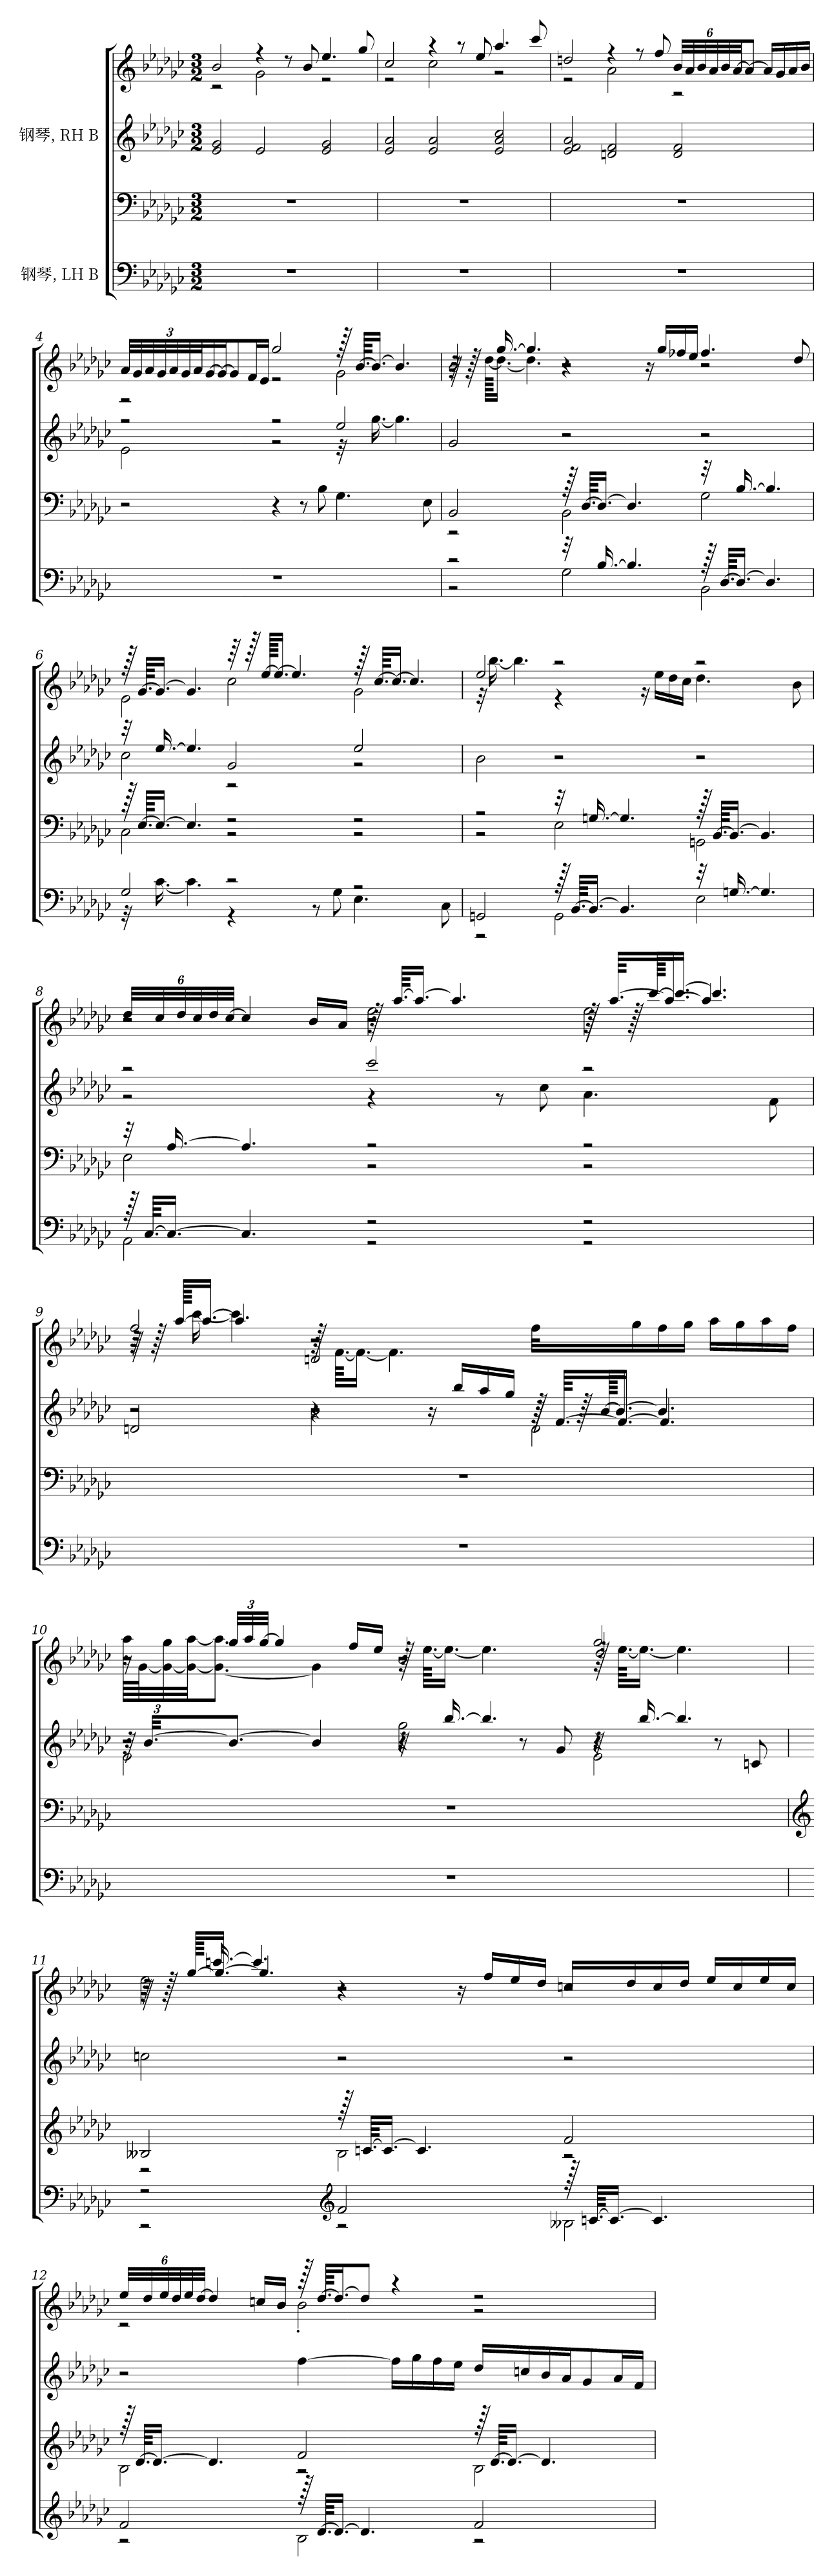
**kern	**kern	**kern	**kern
*part2	*part2	*part1	*part1
*staff4	*staff3	*staff2	*staff1
*I"钢琴, LH B	*	*I"钢琴, RH B	*
*clefF4	*clefF4	*clefG2	*clefG2
*k[b-e-a-d-g-c-]	*k[b-e-a-d-g-c-]	*k[b-e-a-d-g-c-]	*k[b-e-a-d-g-c-]
*M3/2	*M3/2	*M3/2	*M3/2
*MM83	*MM83	*MM83	*MM83
=1	=1	=1	=1
*	*	*	*^
1.r	1.r	2e-/ 2g-/	2b-/	2r
.	.	2e-/	4r	2g-\
.	.	.	8r	.
.	.	.	8b-/	.
.	.	2e-/ 2g-/	4.ee-/	2r
.	.	.	8gg-/	.
=2	=2	=2	=2	=2
1.r	1.r	2e-/ 2a-/	2cc-/	2r
.	.	2e-/ 2a-/	4r	2cc-\
.	.	.	8r	.
.	.	.	8ee-/	.
.	.	2e-/ 2a-/ 2cc-/	4.aa-/	2r
.	.	.	8ccc-/	.
=3	=3	=3	=3	=3
1.r	1.r	2e-/ 2f/ 2a-/	2ddn/	2r
.	.	2dn/ 2f/	4r	2a-\
.	.	.	8r	.
.	.	.	8ff/	.
*	*	*	*Xbrackettup	*
.	.	2d/ 2f/	48b-/LLL	2r
.	.	.	48a-/	.
.	.	.	48b-/	.
.	.	.	48a-/	.
.	.	.	48b-/	.
.	.	.	[48a-/JJ	.
.	.	.	8a-/J_	.
.	.	.	16a-/LL]	.
.	.	.	16g-/	.
.	.	.	16a-/	.
.	.	.	16b-/JJ	.
!!LO:LB:g=z	!!
=4	=4	=4	=4	=4
*	*	*^	*	*
1.r	2r	2r	2e-\	48a-/LLL	2r
.	.	.	.	48g-/	.
.	.	.	.	48a-/	.
.	.	.	.	48g-/	.
.	.	.	.	48a-/	.
.	.	.	.	48g-/	.
.	.	.	.	48a-/J	.
.	.	.	.	[24g-/	.
.	.	.	.	16g-/J_	.
.	.	.	.	8g-/]	.
.	.	.	.	16f/L	.
.	.	.	.	16e-/JJ	.
.	4r	2r	2r	2gg-/	2r
.	8r	.	.	.	.
.	8B-\	.	.	.	.
.	4.G-\	2ee-/	32r	128r	2g-\
.	.	.	.	[64.b-/KKLL	.
.	.	.	[16.gg-\	16.b-/JJ_	.
.	.	.	4.gg-\]	4.b-/]	.
.	8E-\	.	.	.	.
*	*	*v	*v	*	*
!!LO:LB:g=z
=5	=5	=5	=5	=5
*^	*^	*	*	*^
2r	2r	2BB-/	2r	2g-/	32r	64r	2b-/
.	.	.	.	.	.	128r	.
.	.	.	.	.	.	[128dd-\KKKLL	.
.	.	.	.	.	[16.gg-/	16.dd-\JJ_	.
.	.	.	.	.	4.gg-/]	4.dd-\]	.
32r	2G-\	128r	2BB-\	2r	4r	2r	2r
.	.	[64.D-/KKLL	.	.	.	.	.
[16.B-/	.	16.D-/JJ_	.	.	.	.	.
4.B-/]	.	4.D-/]	.	.	.	.	.
.	.	.	.	.	16r	.	.
.	.	.	.	.	16gg-/LL	.	.
.	.	.	.	.	16ff-X/	.	.
.	.	.	.	.	16ee-/JJ	.	.
128r	2BB-\	32r	2G-\	2r	4.ff-/	2r	2r
[64.D-/KKLL	.	.	.	.	.	.	.
16.D-/JJ_	.	[16.B-/	.	.	.	.	.
4.D-/]	.	4.B-/]	.	.	.	.	.
.	.	.	.	.	8dd-/	.	.
*	*	*	*	*	*	*v	*v
!!LO:PB:g=z
=6	=6	=6	=6	=6	=6	=6
*	*	*	*	*^	*	*
2G-/	32r	128r	2C-\	32r	2cc-\	128r	2e-\
.	.	[64.E-/KKLL	.	.	.	[64.g-/KKLL	.
.	[16.c-\	16.E-/JJ_	.	[16.ee-/	.	16.g-/JJ_	.
.	4.c-\]	4.E-/]	.	4.ee-/]	.	4.g-/]	.
2r	4r	2r	2r	2g-/	2r	64r	2cc-\
.	.	.	.	.	.	128r	.
.	.	.	.	.	.	[128ee-/KKKLL	.
.	.	.	.	.	.	16.ee-/JJ_	.
.	.	.	.	.	.	4.ee-/]	.
.	8r	.	.	.	.	.	.
.	8G-\	.	.	.	.	.	.
2r	4.E-\	2r	2r	2ee-/	2r	128r	2g-\
.	.	.	.	.	.	[64.cc-/KKLL	.
.	.	.	.	.	.	16.cc-/JJ_	.
.	.	.	.	.	.	4.cc-/]	.
.	8C-\	.	.	.	.	.	.
*	*	*	*	*v	*v	*	*
!!LO:LB:g=z	!!
=7	=7	=7	=7	=7	=7	=7
2GGn/	2r	2r	2r	2b-\	2ee-/	32r
.	.	.	.	.	.	[16.bb-\
.	.	.	.	.	.	4.bb-\]
128r	2GG\	32r	2E-\	2r	2r	4r
[64.BB-/KKLL	.	.	.	.	.	.
16.BB-/JJ_	.	[16.Gn/	.	.	.	.
4.BB-/]	.	4.G/]	.	.	.	.
.	.	.	.	.	.	16r
.	.	.	.	.	.	16ee-\LL
.	.	.	.	.	.	16dd-\
.	.	.	.	.	.	16cc-\JJ
32r	2E-\	128r	2GGn\	2r	2r	4.dd-\
.	.	[64.BB-/KKLL	.	.	.	.
[16.Gn/	.	16.BB-/JJ_	.	.	.	.
4.G/]	.	4.BB-/]	.	.	.	.
.	.	.	.	.	.	8b-\
!!LO:LB:g=z
=8	=8	=8	=8	=8	=8	=8
*	*	*	*	*^	*	*^
128r	2AA-\	32r	2E-\	2r	2r	2r	2r	48dd-/LLL
[64.C-/KKLL	.	.	.	.	.	.	.	.
.	.	.	.	.	.	.	.	48cc-/
16.C-/JJ_	.	[16.A-/	.	.	.	.	.	.
.	.	.	.	.	.	.	.	48dd-/
.	.	.	.	.	.	.	.	48cc-/
.	.	.	.	.	.	.	.	48dd-/
.	.	.	.	.	.	.	.	[48cc-/JJJ
4.C-/]	.	4.A-/]	.	.	.	.	.	4cc-/]
.	.	.	.	.	.	.	.	16b-/LL
.	.	.	.	.	.	.	.	16a-/JJ
2r	2r	2r	2r	2ccc-/	4r	2r	2ee-\	128r
.	.	.	.	.	.	.	.	[64.aa-/KKLL
.	.	.	.	.	.	.	.	16.aa-/JJ_
.	.	.	.	.	.	.	.	4.aa-/]
.	.	.	.	.	8r	.	.	.
.	.	.	.	.	8cc-\	.	.	.
2r	2r	2r	2r	2r	4.a-\	128r	2ee-\	64r
.	.	.	.	.	.	[64.aa-/KKLL	.	.
.	.	.	.	.	.	.	.	128r
.	.	.	.	.	.	.	.	[128ccc-/KKKLL
.	.	.	.	.	.	16.aa-/JJ_	.	16.ccc-/JJ_
.	.	.	.	.	.	4.aa-/]	.	4.ccc-/]
.	.	.	.	.	8f\	.	.	.
*v	*v	*	*	*	*	*	*	*
*	*v	*v	*	*	*	*	*
!!LO:PB:g=z	!!	!!
=9	=9	=9	=9	=9	=9	=9
*	*	*	*^	*	*	*
1.r	1.r	2dn/	2r	2r	64r	32r	2ff/
.	.	.	.	.	128r	.	.
.	.	.	.	.	[128aa-/KKKLL	.	.
.	.	.	.	.	16.aa-/JJ_	[16.ccc-\	.
.	.	.	.	.	4.aa-/]	4.ccc-\]	.
.	.	4r	2b-\	2r	2r	128r	2dn/
.	.	.	.	.	.	[64.f\KKLL	.
.	.	.	.	.	.	16.f\JJ_	.
.	.	.	.	.	.	4.f\]	.
.	.	16r	.	.	.	.	.
.	.	16bb-/LL	.	.	.	.	.
.	.	16aa-/	.	.	.	.	.
.	.	16gg-/JJ	.	.	.	.	.
.	.	64r	2d\	128r	2r	16ff\LL	2r
.	.	.	.	[64.f/KKLL	.	.	.
.	.	128r	.	.	.	.	.
.	.	[128b-/KKKLL	.	.	.	.	.
.	.	16.b-/JJ_	.	16.f/JJ_	.	.	.
.	.	.	.	.	.	16gg-\	.
.	.	4.b-/]	.	4.f/]	.	16ff\	.
.	.	.	.	.	.	16gg-\JJ	.
.	.	.	.	.	.	16aa-\LL	.
.	.	.	.	.	.	16gg-\	.
.	.	.	.	.	.	16aa-\	.
.	.	.	.	.	.	16ff\JJ	.
!!LO:LB:g=z	!!	!!
=10	=10	=10	=10	=10	=10	=10	=10
1.r	1.r	2r	2e-\	64r	16r	96aa-\LLLL	2r
.	.	.	.	.	.	[96g-\J	.
.	.	.	.	[32.b-/KKL	.	.	.
.	.	.	.	.	.	48g-\_ 48gg-\	.
.	.	.	.	.	.	48g-\_ [48aa-\JJ	.
.	.	.	.	8.b-/J_	48gg-/LLL	8.g-\_ 8.aa-\]J	.
.	.	.	.	.	48aa-/	.	.
.	.	.	.	.	[48gg-/JJJ	.	.
.	.	.	.	.	4gg-/]	.	.
.	.	.	.	4b-/]	.	4g-\]	.
.	.	.	.	.	16ff/LL	.	.
.	.	.	.	.	16ee-/JJ	.	.
.	.	32r	2gg-\	4r	2b-/	128r	2r
.	.	.	.	.	.	[64.ee-\KKLL	.
.	.	[16.bb-/	.	.	.	16.ee-\JJ_	.
.	.	4.bb-/]	.	.	.	4.ee-\]	.
.	.	.	.	8r	.	.	.
.	.	.	.	8g-/	.	.	.
.	.	32r	2e-\	4r	2gg-/	128r	2dd-/
.	.	.	.	.	.	[64.ee-\KKLL	.
.	.	[16.bb-/	.	.	.	16.ee-\JJ_	.
.	.	4.bb-/]	.	.	.	4.ee-\]	.
.	.	.	.	8r	.	.	.
.	.	.	.	8cn/	.	.	.
*	*	*v	*v	*v	*	*	*
!!LO:LB:g=z	!!	!!
=11	=11	=11	=11	=11	=11
*	*clefG2	*	*	*	*
*^	*^	*	*	*	*
2r	2r	2B--X/	2r	2ccn\	64r	2ee-\	32r
.	.	.	.	.	128r	.	.
.	.	.	.	.	[128gg-/KKKLL	.	.
.	.	.	.	.	16.gg-/JJ_	.	[16.cccn/
.	.	.	.	.	4.gg-/]	.	4.ccc/]
*clefG2	*	*	*	*	*	*	*
2f/	2r	128r	2B--\	2r	2r	2r	4r
.	.	[64.cn/KKLL	.	.	.	.	.
.	.	16.c/JJ_	.	.	.	.	.
.	.	4.c/]	.	.	.	.	.
.	.	.	.	.	.	.	16r
.	.	.	.	.	.	.	16ff/LL
.	.	.	.	.	.	.	16ee-/
.	.	.	.	.	.	.	16dd-/JJ
128r	2B--X\	2f/	2r	2r	2r	2r	16ccn/LL
[64.cn/KKLL	.	.	.	.	.	.	.
16.c/JJ_	.	.	.	.	.	.	.
.	.	.	.	.	.	.	16dd-/
4.c/]	.	.	.	.	.	.	16cc/
.	.	.	.	.	.	.	16dd-/JJ
.	.	.	.	.	.	.	16ee-/LL
.	.	.	.	.	.	.	16cc/
.	.	.	.	.	.	.	16ee-/
.	.	.	.	.	.	.	16cc/JJ
*	*	*	*	*	*	*v	*v
!!LO:PB:g=z
=12	=12	=12	=12	=12	=12	=12
2f/	2r	128r	2B-\	2r	48ee-/LLL	2r
.	.	[64.d-/KKLL	.	.	.	.
.	.	.	.	.	48dd-/	.
.	.	16.d-/JJ_	.	.	.	.
.	.	.	.	.	48ee-/	.
.	.	.	.	.	48dd-/	.
.	.	.	.	.	48ee-/	.
.	.	.	.	.	[48dd-/JJJ	.
.	.	4.d-/]	.	.	4dd-/]	.
.	.	.	.	.	16ccn/LL	.
.	.	.	.	.	16b-/JJ	.
128r	2B-\	2f/	2r	[4ff\	128r	2b-'\
[64.d-/KKLL	.	.	.	.	[64.dd-/KKLL	.
16.d-/JJ_	.	.	.	.	16.dd-/J_	.
4.d-/]	.	.	.	.	8dd-/J]	.
.	.	.	.	16ff\LL]	4r	.
.	.	.	.	16gg-\	.	.
.	.	.	.	16ff\	.	.
.	.	.	.	16ee-\JJ	.	.
2f/	2r	128r	2B-\	16dd-/LL	2r	2r
.	.	[64.d-/KKLL	.	.	.	.
.	.	16.d-/JJ_	.	.	.	.
.	.	.	.	16ccn/	.	.
.	.	4.d-/]	.	16b-/	.	.
.	.	.	.	16a-/J	.	.
.	.	.	.	8g-/	.	.
.	.	.	.	16a-/L	.	.
.	.	.	.	16f/JJ	.	.
*v	*v	*	*	*	*v	*v
*	*v	*v	*	*
=	=	=	=
*-	*-	*-	*-
